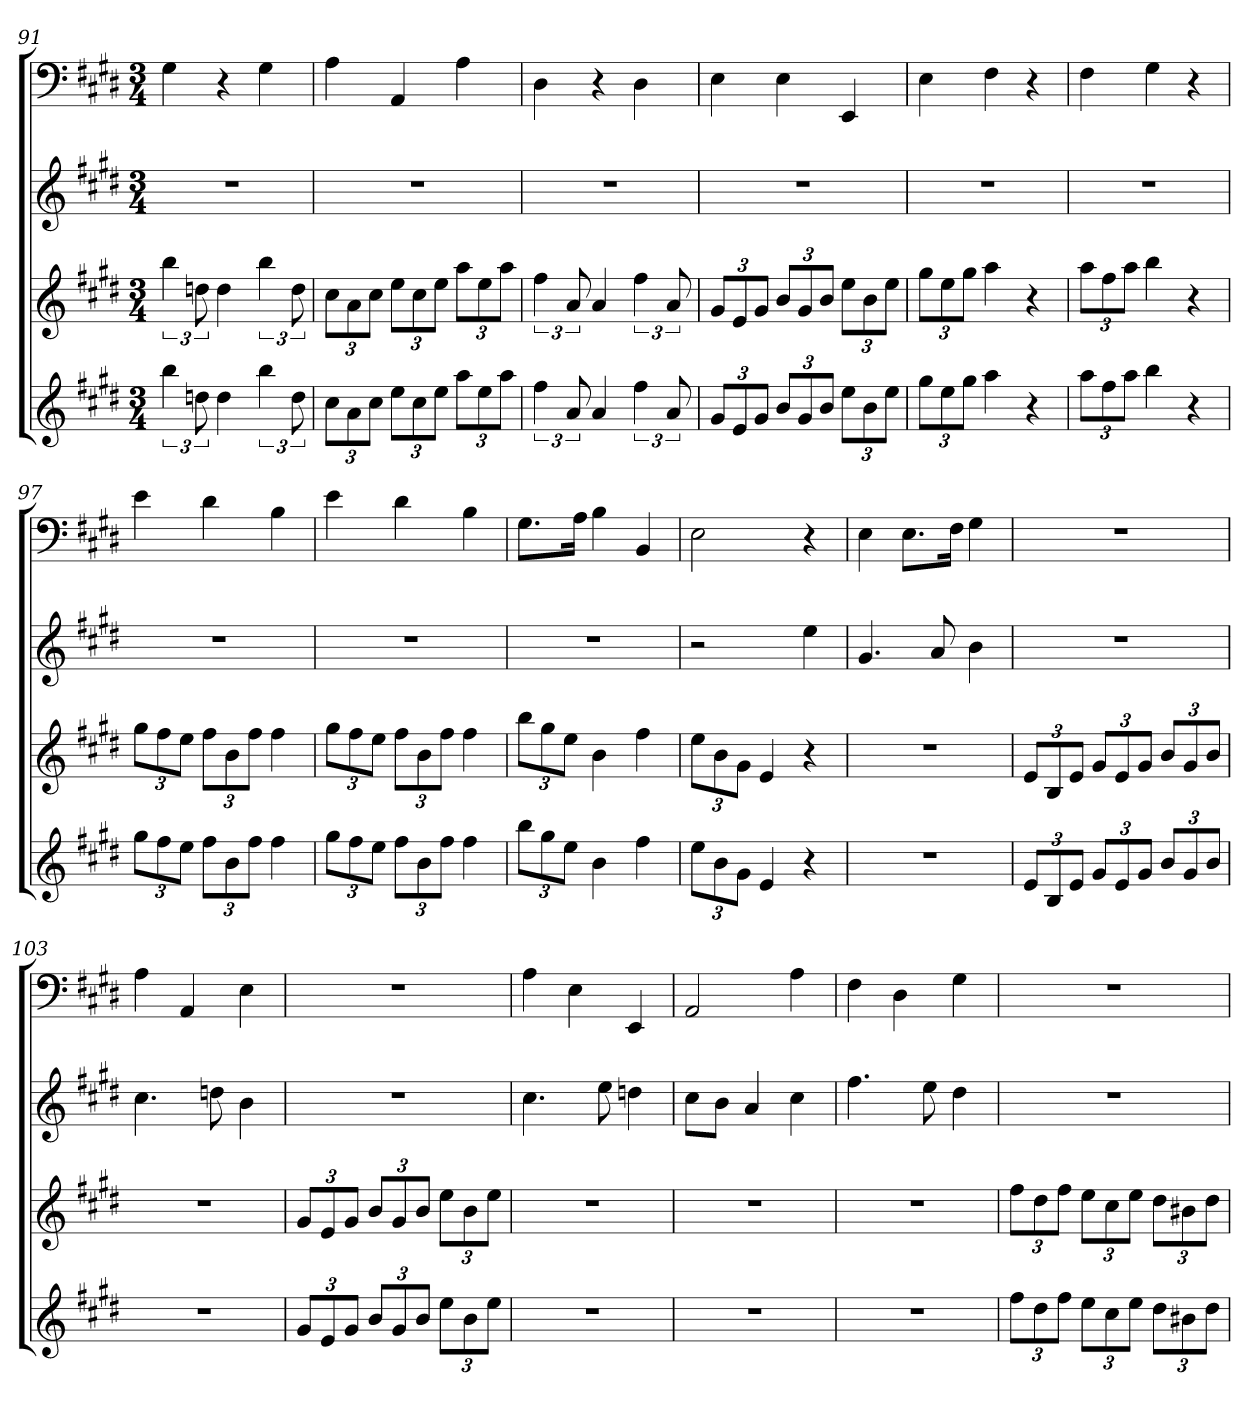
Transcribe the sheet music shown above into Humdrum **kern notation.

**kern	**kern	**kern	**kern
*part4	*part3	*part2	*part1
*staff4	*staff3	*staff2	*staff1
*	*	*	*clefF4
*k[f#c#g#d#]	*k[f#c#g#d#]	*k[f#c#g#d#]	*k[f#c#g#d#]
*E:	*E:	*E:	*E:
*M3/4	*M3/4	*M3/4	*M3/4
=91	=91	=91	=91
6bb	6bb	2.r	4G#
12ddn	12ddn	.	.
4dd	4dd	.	4r
6bb	6bb	.	4G#
12dd	12dd	.	.
=92	=92	=92	=92
12cc#L	12cc#L	2.r	4A
12a	12a	.	.
12cc#J	12cc#J	.	.
12eeL	12eeL	.	4AA
12cc#	12cc#	.	.
12eeJ	12eeJ	.	.
12aaL	12aaL	.	4A
12ee	12ee	.	.
12aaJ	12aaJ	.	.
=93	=93	=93	=93
6ff#	6ff#	2.r	4D#
12a	12a	.	.
4a	4a	.	4r
6ff#	6ff#	.	4D#
12a	12a	.	.
=94	=94	=94	=94
12g#L	12g#L	2.r	4E
12e	12e	.	.
12g#J	12g#J	.	.
12bL	12bL	.	4E
12g#	12g#	.	.
12bJ	12bJ	.	.
12eeL	12eeL	.	4EE
12b	12b	.	.
12eeJ	12eeJ	.	.
=95	=95	=95	=95
12gg#L	12gg#L	2.r	4E
12ee	12ee	.	.
12gg#J	12gg#J	.	.
4aa	4aa	.	4F#
4r	4r	.	4r
=96	=96	=96	=96
12aaL	12aaL	2.r	4F#
12ff#	12ff#	.	.
12aaJ	12aaJ	.	.
4bb	4bb	.	4G#
4r	4r	.	4r
=97	=97	=97	=97
12gg#L	12gg#L	2.r	4e
12ff#	12ff#	.	.
12eeJ	12eeJ	.	.
12ff#L	12ff#L	.	4d#
12b	12b	.	.
12ff#J	12ff#J	.	.
4ff#	4ff#	.	4B
=98	=98	=98	=98
12gg#L	12gg#L	2.r	4e
12ff#	12ff#	.	.
12eeJ	12eeJ	.	.
12ff#L	12ff#L	.	4d#
12b	12b	.	.
12ff#J	12ff#J	.	.
4ff#	4ff#	.	4B
=99	=99	=99	=99
12bbL	12bbL	2.r	8.G#\L
12gg#	12gg#	.	.
12eeJ	12eeJ	.	.
.	.	.	16A\Jk
4b	4b	.	4B
4ff#	4ff#	.	4BB
=100	=100	=100	=100
12eeL	12eeL	2r	2E
12b	12b	.	.
12g#J	12g#J	.	.
4e	4e	.	.
4r	4r	4ee	4r
=101	=101	=101	=101
2.r	2.r	4.g#	4E
.	.	.	8.E\L
.	.	8a	.
.	.	.	16F#\Jk
.	.	4b	4G#
=102	=102	=102	=102
12eL	12eL	2.r	2.r
12B	12B	.	.
12eJ	12eJ	.	.
12g#L	12g#L	.	.
12e	12e	.	.
12g#J	12g#J	.	.
12bL	12bL	.	.
12g#	12g#	.	.
12bJ	12bJ	.	.
=103	=103	=103	=103
2.r	2.r	4.cc#	4A
.	.	.	4AA
.	.	8ddn	.
.	.	4b	4E
=104	=104	=104	=104
12g#L	12g#L	2.r	2.r
12e	12e	.	.
12g#J	12g#J	.	.
12bL	12bL	.	.
12g#	12g#	.	.
12bJ	12bJ	.	.
12eeL	12eeL	.	.
12b	12b	.	.
12eeJ	12eeJ	.	.
=105	=105	=105	=105
2.r	2.r	4.cc#	4A
.	.	.	4E
.	.	8ee	.
.	.	4ddn	4EE
=106	=106	=106	=106
2.r	2.r	8cc#L	2AA
.	.	8bJ	.
.	.	4a	.
.	.	4cc#	4A
=107	=107	=107	=107
2.r	2.r	4.ff#	4F#
.	.	.	4D#
.	.	8ee	.
.	.	4dd#	4G#
=108	=108	=108	=108
12ff#L	12ff#L	2.r	2.r
12dd#	12dd#	.	.
12ff#J	12ff#J	.	.
12eeL	12eeL	.	.
12cc#	12cc#	.	.
12eeJ	12eeJ	.	.
12dd#L	12dd#L	.	.
12b#X	12b#X	.	.
12dd#J	12dd#J	.	.
=	=	=	=
*-	*-	*-	*-
